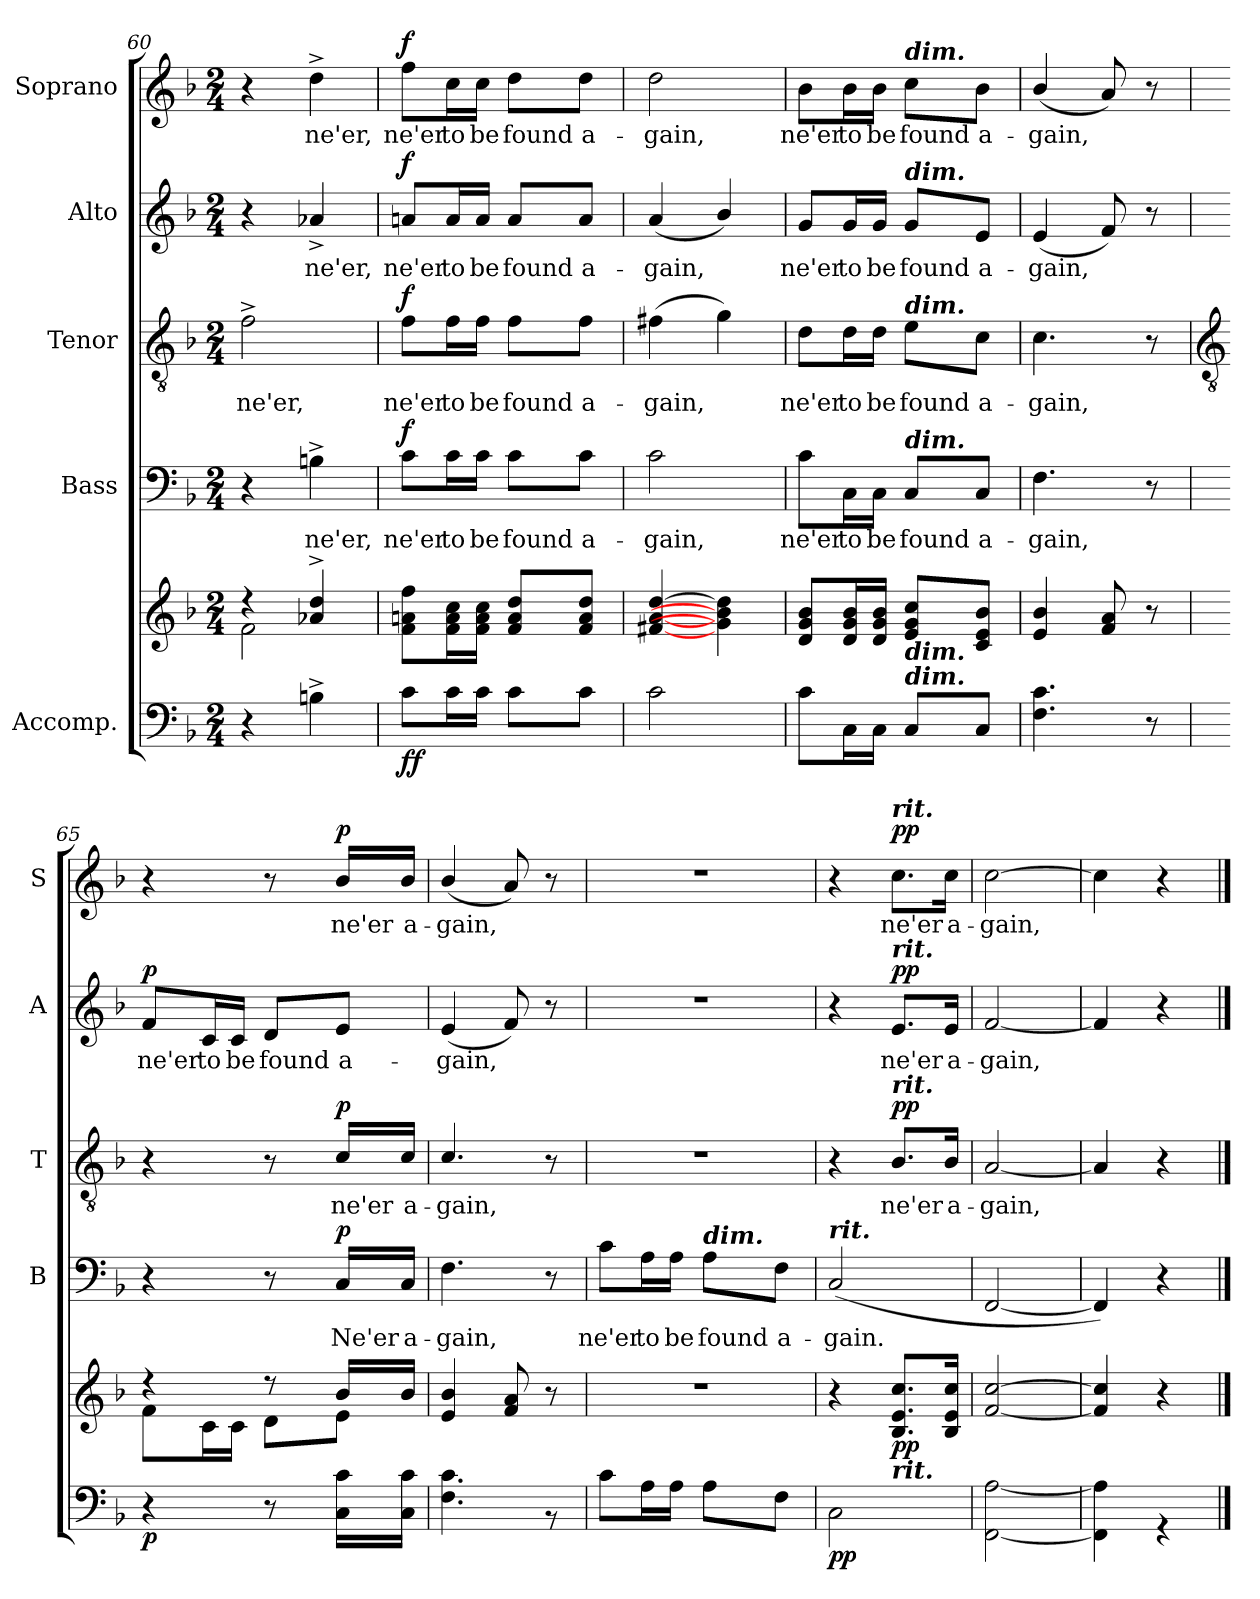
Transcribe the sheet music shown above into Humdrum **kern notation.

**kern	**kern	**dynam	**kern	**text	**dynam	**kern	**text	**dynam	**kern	**text	**dynam	**kern	**text	**dynam
*part5	*part5	*part5	*part4	*part4	*part4	*part3	*part3	*part3	*part2	*part2	*part2	*part1	*part1	*part1
*staff6	*staff5	*staff5/6	*staff4	*staff4	*staff4	*staff3	*staff3	*staff3	*staff2	*staff2	*staff2	*staff1	*staff1	*staff1
*I"Accomp.	*	*	*I"Bass	*	*	*I"Tenor	*	*	*I"Alto	*	*	*I"Soprano	*	*
*	*	*	*I'B	*	*	*I'T	*	*	*I'A	*	*	*I'S	*	*
*clefF4	*clefG2	*	*clefF4	*	*	*clefGv2	*	*	*clefG2	*	*	*clefG2	*	*
*k[b-]	*k[b-]	*	*k[b-]	*	*	*k[b-]	*	*	*k[b-]	*	*	*k[b-]	*	*
*F:	*F:	*	*F:	*	*	*F:	*	*	*F:	*	*	*F:	*	*
*M2/4	*M2/4	*	*M2/4	*	*	*M2/4	*	*	*M2/4	*	*	*M2/4	*	*
=60	=60	=60	=60	=60	=60	=60	=60	=60	=60	=60	=60	=60	=60	=60
*	*^	*	*	*	*	*	*	*	*	*	*	*	*	*
!	!	!	!	!	!	!	!	!LO:LY:b	!	!	!	!	!	!	!
4r	4r	2f\	.	4r	.	.	2f^	ne'er,	.	4r	.	.	4r	.	.
!	!	!	!	!	!LO:LY:b	!	!	!	!	!	!LO:LY:b	!	!	!LO:LY:b	!
4Bn^	4a-X^ 4dd^	.	.	4Bn^	ne'er,	.	.	.	.	4a-X^	ne'er,	.	4dd^	ne'er,	.
*	*v	*v	*	*	*	*	*	*	*	*	*	*	*	*	*
=61	=61	=61	=61	=61	=61	=61	=61	=61	=61	=61	=61	=61	=61	=61
!	!	!LO:DY:b=2	!	!LO:LY:b	!	!	!LO:LY:b	!	!	!LO:LY:b	!	!	!LO:LY:b	!
!	!	!LO:DY:n=1:b	!	!	!LO:DY:b	!	!	!LO:DY:b	!	!	!LO:DY:b	!	!	!LO:DY:b
8cL	8f 8an 8ffL	f f	8c\L	ne'er	f	8f\L	ne'er	f	8an/L	ne'er	f	8ff\L	ne'er	f
!	!	!	!	!LO:LY:b	!	!	!LO:LY:b	!	!	!LO:LY:b	!	!	!LO:LY:b	!
16cL	16f 16a 16ccL	.	16c\L	to	.	16f\L	to	.	16a/L	to	.	16cc\L	to	.
!	!	!	!	!LO:LY:b	!	!	!LO:LY:b	!	!	!LO:LY:b	!	!	!LO:LY:b	!
16cJJ	16f 16a 16ccJJ	.	16c\JJ	be	.	16f\JJ	be	.	16a/JJ	be	.	16cc\JJ	be	.
!	!	!	!	!LO:LY:b	!	!	!LO:LY:b	!	!	!LO:LY:b	!	!	!LO:LY:b	!
8cL	8f 8a 8ddL	.	8c\L	found	.	8f\L	found	.	8a/L	found	.	8dd\L	found	.
!	!	!	!	!LO:LY:b	!	!	!LO:LY:b	!	!	!LO:LY:b	!	!	!LO:LY:b	!
8cJ	8f 8a 8ddJ	.	8c\J	a-	.	8f\J	a-	.	8a/J	a-	.	8dd\J	a-	.
=62	=62	=62	=62	=62	=62	=62	=62	=62	=62	=62	=62	=62	=62	=62
!	!	!	!	!LO:LY:b	!	!	!LO:LY:b	!	!	!LO:LY:b	!	!	!LO:LY:b	!
2c	[4f#X [4a [4dd	.	2c	-gain,	.	(>4f#X	-gain,	.	(<4a	-gain,	.	2dd	-gain,	.
.	4g] 4b-] 4dd]	.	.	.	.	4g)	.	.	4b-/)	.	.	.	.	.
=63	=63	=63	=63	=63	=63	=63	=63	=63	=63	=63	=63	=63	=63	=63
!	!	!	!	!LO:LY:b	!	!	!LO:LY:b	!	!	!LO:LY:b	!	!	!LO:LY:b	!
8cL	8d 8g 8b-L	.	8c\L	ne'er	.	8d\L	ne'er	.	8g/L	ne'er	.	8b-\L	ne'er	.
!	!	!	!	!LO:LY:b	!	!	!LO:LY:b	!	!	!LO:LY:b	!	!	!LO:LY:b	!
16CL	16d 16g 16b-L	.	16C\L	to	.	16d\L	to	.	16g/L	to	.	16b-\L	to	.
!	!	!	!	!LO:LY:b	!	!	!LO:LY:b	!	!	!LO:LY:b	!	!	!LO:LY:b	!
16CJJ	16d 16g 16b-JJ	.	16C\JJ	be	.	16d\JJ	be	.	16g/JJ	be	.	16b-\JJ	be	.
!	!	!	!	!	!	!	!	!	!	!	!	!LO:TX:a:Bi:t=dim.	!	!
!	!	!	!	!	!	!	!	!	!LO:TX:a:Bi:t=dim.	!	!	!	!	!
!	!	!	!	!	!	!LO:TX:a:Bi:t=dim.	!	!	!	!	!	!	!	!
!	!	!	!LO:TX:a:Bi:t=dim.	!	!	!	!	!	!	!	!	!	!	!
!	!LO:TX:b:Bi:t=dim.	!	!	!	!	!	!	!	!	!	!	!	!	!
!LO:TX:a:Bi:t=dim.	!	!	!	!	!	!	!	!	!	!	!	!	!	!
!	!	!	!	!LO:LY:b	!	!	!LO:LY:b	!	!	!LO:LY:b	!	!	!LO:LY:b	!
8CL	8e 8g 8ccL	.	8C/L	found	.	8e\L	found	.	8g/L	found	.	8cc\L	found	.
!	!	!	!	!LO:LY:b	!	!	!LO:LY:b	!	!	!LO:LY:b	!	!	!LO:LY:b	!
8CJ	8c/ 8e/ 8b-/J	.	8C/J	a-	.	8c\J	a-	.	8e/J	a-	.	8b-\J	a-	.
=64	=64	=64	=64	=64	=64	=64	=64	=64	=64	=64	=64	=64	=64	=64
!	!	!	!	!LO:LY:b	!	!	!LO:LY:b	!	!	!LO:LY:b	!	!	!LO:LY:b	!
4.F 4.c	4e/ 4b-/	.	4.F	-gain,	.	4.c	-gain,	.	(<4e	-gain,	.	(<4b-/	-gain,	.
.	8f 8a	.	.	.	.	.	.	.	8f)	.	.	8a)	.	.
8r	8r	.	8r	.	.	8r	.	.	8r	.	.	8r	.	.
!!LO:LB:g=z
=65	=65	=65	=65	=65	=65	=65	=65	=65	=65	=65	=65	=65	=65	=65
*	*	*	*	*	*	*clefGv2	*	*	*	*	*	*	*	*
*	*^	*	*	*	*	*	*	*	*	*	*	*	*	*
!	!	!	!LO:DY:b=2	!	!	!	!	!	!	!	!LO:LY:b	!LO:DY:b	!	!	!
4r	4r	8f\L	p	4r	.	.	4r	.	.	8f/L	ne'er	p	4r	.	.
!	!	!	!	!	!	!	!	!	!	!	!LO:LY:b	!	!	!	!
.	.	16c\L	.	.	.	.	.	.	.	16c/L	to	.	.	.	.
!	!	!	!	!	!	!	!	!	!	!	!LO:LY:b	!	!	!	!
.	.	16c\JJ	.	.	.	.	.	.	.	16c/JJ	be	.	.	.	.
!	!	!	!	!	!	!	!	!	!	!	!LO:LY:b	!	!	!	!
8r	8r	8d\L	.	8r	.	.	8r	.	.	8d/L	found	.	8r	.	.
!	!	!	!	!	!LO:LY:b	!LO:DY:b	!	!LO:LY:b	!LO:DY:b	!	!LO:LY:b	!	!	!LO:LY:b	!LO:DY:b
16C 16cLL	16b-/LL	8e\J	.	16C/LL	Ne'er	p	16c/LL	ne'er	p	8e/J	a-	.	16b-/LL	ne'er	p
!	!	!	!	!	!LO:LY:b	!	!	!LO:LY:b	!	!	!	!	!	!LO:LY:b	!
16C 16cJJ	16b-/JJ	.	.	16C/JJ	a-	.	16c/JJ	a-	.	.	.	.	16b-/JJ	a-	.
*	*v	*v	*	*	*	*	*	*	*	*	*	*	*	*	*
=66	=66	=66	=66	=66	=66	=66	=66	=66	=66	=66	=66	=66	=66	=66
*^	*	*	*	*	*	*	*	*	*	*	*	*	*	*
!	!	!	!	!	!LO:LY:b	!	!	!LO:LY:b	!	!	!LO:LY:b	!	!	!LO:LY:b	!
2ryy	4.F 4.c	4e/ 4b-/	.	4.F	-gain,	.	4.c/	-gain,	.	(<4e	-gain,	.	(<4b-/	-gain,	.
.	.	8f 8a	.	.	.	.	.	.	.	8f)	.	.	8a)	.	.
.	8r	8r	.	8r	.	.	8r	.	.	8r	.	.	8r	.	.
=67	=67	=67	=67	=67	=67	=67	=67	=67	=67	=67	=67	=67	=67	=67	=67
!	!	!LO:N:vis=1	!	!	!LO:LY:b	!	!LO:N:vis=1	!	!	!LO:N:vis=1	!	!	!LO:N:vis=1	!	!
2ryy	8cL	2r	.	8c\L	ne'er	.	2r	.	.	2r	.	.	2r	.	.
!	!	!	!	!	!LO:LY:b	!	!	!	!	!	!	!	!	!	!
.	16AL	.	.	16A\L	to	.	.	.	.	.	.	.	.	.	.
!	!	!	!	!	!LO:LY:b	!	!	!	!	!	!	!	!	!	!
.	16AJJ	.	.	16A\JJ	be	.	.	.	.	.	.	.	.	.	.
!	!	!	!	!LO:TX:a:Bi:t=dim.	!	!	!	!	!	!	!	!	!	!	!
!	!	!	!	!	!LO:LY:b	!	!	!	!	!	!	!	!	!	!
.	8AL	.	.	8A\L	found	.	.	.	.	.	.	.	.	.	.
!	!	!	!	!	!LO:LY:b	!	!	!	!	!	!	!	!	!	!
.	8FJ	.	.	8F\J	a-	.	.	.	.	.	.	.	.	.	.
=68	=68	=68	=68	=68	=68	=68	=68	=68	=68	=68	=68	=68	=68	=68	=68
!	!	!	!	!LO:TX:a:Bi:t=rit.	!	!	!	!	!	!	!	!	!	!	!
!	!	!	!LO:DY:b=2	!	!LO:LY:b	!	!	!	!	!	!	!	!	!	!
2ryy	2C	4r	pp	(<2C	-gain.	.	4r	.	.	4r	.	.	4r	.	.
!	!	!	!	!	!	!	!	!	!	!	!	!	!LO:TX:a:Bi:t=rit.	!	!
!	!	!	!	!	!	!	!	!	!	!LO:TX:a:Bi:t=rit.	!	!	!	!	!
!	!	!	!	!	!	!	!LO:TX:a:Bi:t=rit.	!	!	!	!	!	!	!	!
!	!	!LO:TX:b:Bi:t=rit.	!	!	!	!	!	!	!	!	!	!	!	!	!
!	!	!	!LO:DY:b	!	!	!	!	!LO:LY:b	!LO:DY:b	!	!LO:LY:b	!LO:DY:b	!	!LO:LY:b	!LO:DY:b
.	.	8.B- 8.e 8.ccL	pp	.	.	.	8.B-/L	ne'er	pp	8.e/L	ne'er	pp	8.cc\L	ne'er	pp
!	!	!	!	!	!	!	!	!LO:LY:b	!	!	!LO:LY:b	!	!	!LO:LY:b	!
.	.	16B- 16e 16ccJ	.	.	.	.	16B-/Jk	a-	.	16e/Jk	a-	.	16cc\Jk	a-	.
=69	=69	=69	=69	=69	=69	=69	=69	=69	=69	=69	=69	=69	=69	=69	=69
!	!	!	!	!	!	!	!	!LO:LY:b	!	!	!LO:LY:b	!	!	!LO:LY:b	!
2ryy	[2FF [2A	[2f [2cc	.	[2FF	.	.	[2A	-gain,	.	[2f	-gain,	.	[2cc	-gain,	.
=70	=70	=70	=70	=70	=70	=70	=70	=70	=70	=70	=70	=70	=70	=70	=70
2ryy	4FF] 4A]	4f] 4cc]	.	4FF])	.	.	4A]	.	.	4f]	.	.	4cc]	.	.
.	4r	4r	.	4r	.	.	4r	.	.	4r	.	.	4r	.	.
*v	*v	*	*	*	*	*	*	*	*	*	*	*	*	*	*
==	==	==	==	==	==	==	==	==	==	==	==	==	==	==
*-	*-	*-	*-	*-	*-	*-	*-	*-	*-	*-	*-	*-	*-	*-
